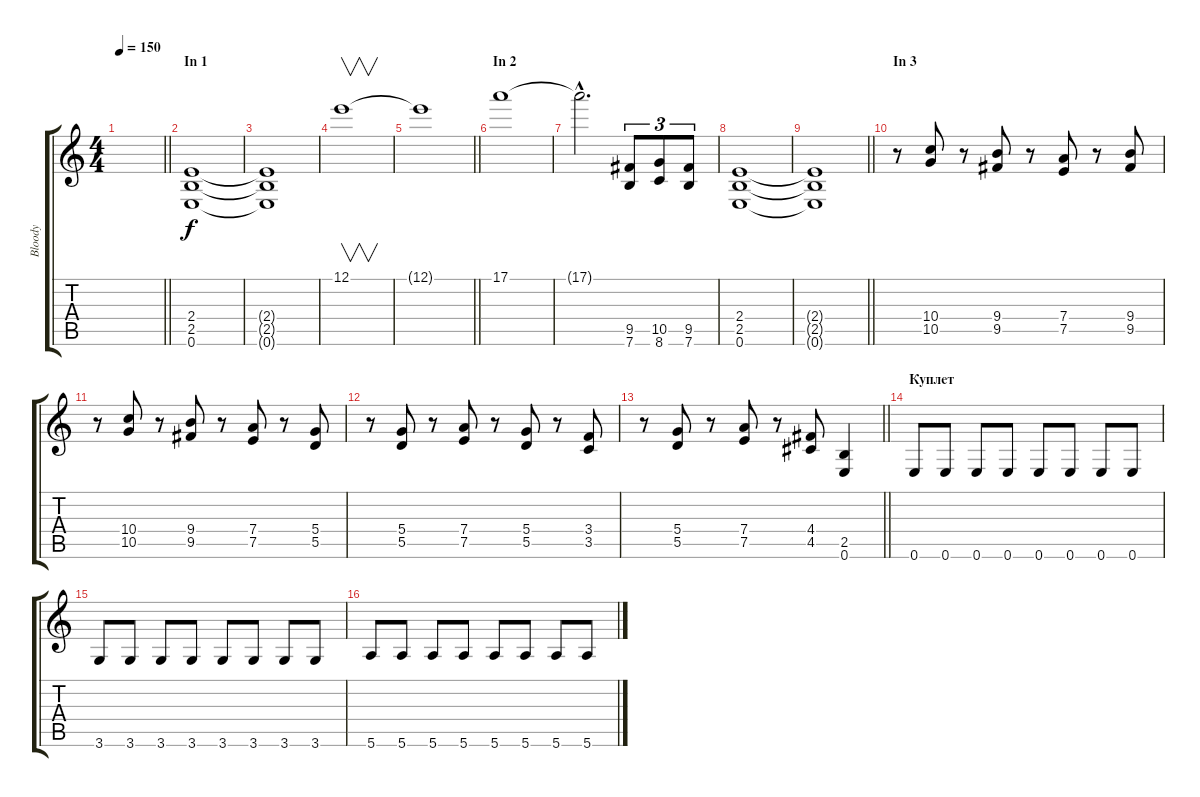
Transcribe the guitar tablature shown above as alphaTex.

\track ("Bloody" "Bloody") {instrument overdrivenguitar}
\staff {score tabs}
\tuning (E4 B3 G3 D3 A2 E2) {hide}
\ts (4 4)
\tempo 150
\clef g2
\barLineRight lightlight
\ks c
|
\section ("" "In 1")
(2.4 2.5 0.6).1 |
(2.4{t} 2.5{t} 0.6{t}).1 |
12.1.1{v} |
\barLineRight lightlight
12.1{t}.1 |
\section ("" "In 2")
17.1.1 |
17.1{hac t}.2{d} (9.5 7.6).8{tu (3 2)} (10.5 8.6).8{tu (3 2)} (9.5 7.6).8{tu (3 2)} |
(2.4 2.5 0.6).1 |
\barLineRight lightlight
(2.4{t} 2.5{t} 0.6{t}).1 |
\section ("" "In 3")
r.8 (10.4 10.5).8 r.8 (9.4 9.5).8 r.8 (7.4 7.5).8 r.8 (9.4 9.5).8 |
r.8 (10.4 10.5).8 r.8 (9.4 9.5).8 r.8 (7.4 7.5).8 r.8 (5.4 5.5).8 |
r.8 (5.4 5.5).8 r.8 (7.4 7.5).8 r.8 (5.4 5.5).8 r.8 (3.4 3.5).8 |
\barLineRight lightlight
r.8 (5.4 5.5).8 r.8 (7.4 7.5).8 r.8 (4.4 4.5).8 (2.5 0.6).4 |
\section ("" "Куплет")
0.6.8 0.6.8 0.6.8 0.6.8 0.6.8 0.6.8 0.6.8 0.6.8 |
3.6.8 3.6.8 3.6.8 3.6.8 3.6.8 3.6.8 3.6.8 3.6.8 |
5.6.8 5.6.8 5.6.8 5.6.8 5.6.8 5.6.8 5.6.8 5.6.8
